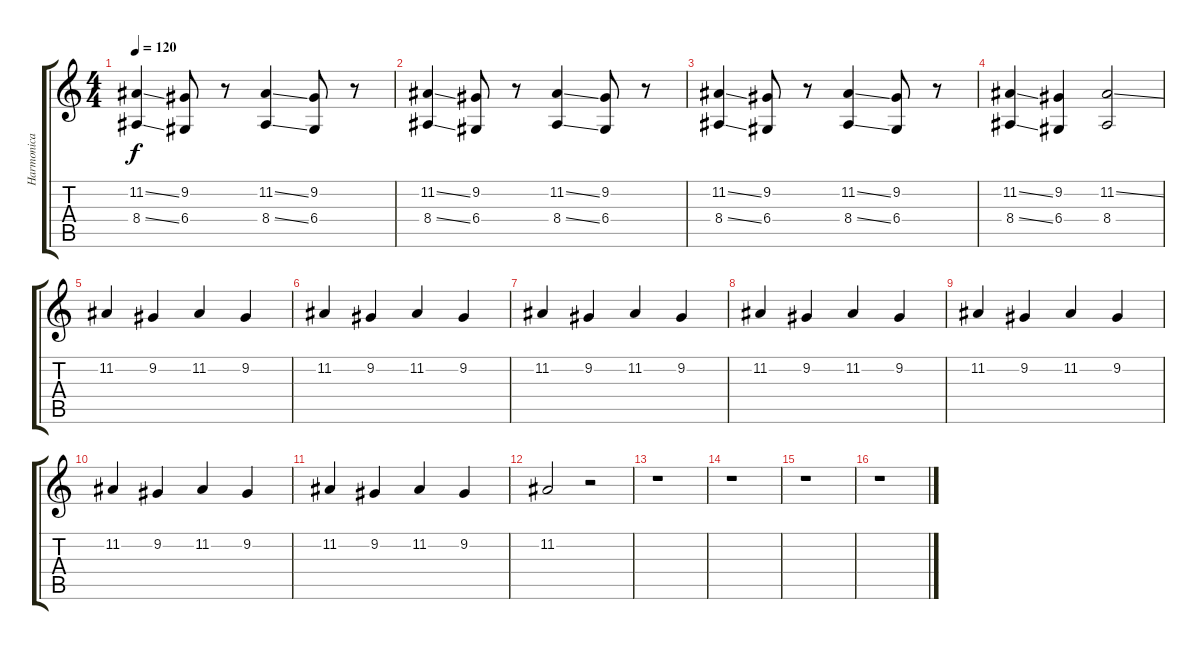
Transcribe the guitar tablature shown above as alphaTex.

\track ("Harmonica" "Harmonica") {instrument harmonica}
\staff {score tabs}
\tuning (E4 B3 G3 D3 A2 E2) {hide}
\ts (4 4)
\tempo 120
\clef g2
\ks c
(11.2{ss} 8.4{ss}).4{dy f} (9.2 6.4).8 r.8 (11.2{ss} 8.4{ss}).4 (9.2 6.4).8 r.8 |
(11.2{ss} 8.4{ss}).4 (9.2 6.4).8 r.8 (11.2{ss} 8.4{ss}).4 (9.2 6.4).8 r.8 |
(11.2{ss} 8.4{ss}).4 (9.2 6.4).8 r.8 (11.2{ss} 8.4{ss}).4 (9.2 6.4).8 r.8 |
(11.2{ss} 8.4{ss}).4 (9.2 6.4).4 (11.2{ss} 8.4).2 |
11.2.4 9.2.4 11.2.4 9.2.4 |
11.2.4 9.2.4 11.2.4 9.2.4 |
11.2.4 9.2.4 11.2.4 9.2.4 |
11.2.4 9.2.4 11.2.4 9.2.4 |
11.2.4 9.2.4 11.2.4 9.2.4 |
11.2.4 9.2.4 11.2.4 9.2.4 |
11.2.4 9.2.4 11.2.4 9.2.4 |
11.2.2 r.2 |
r.1 |
r.1 |
r.1 |
r.1
